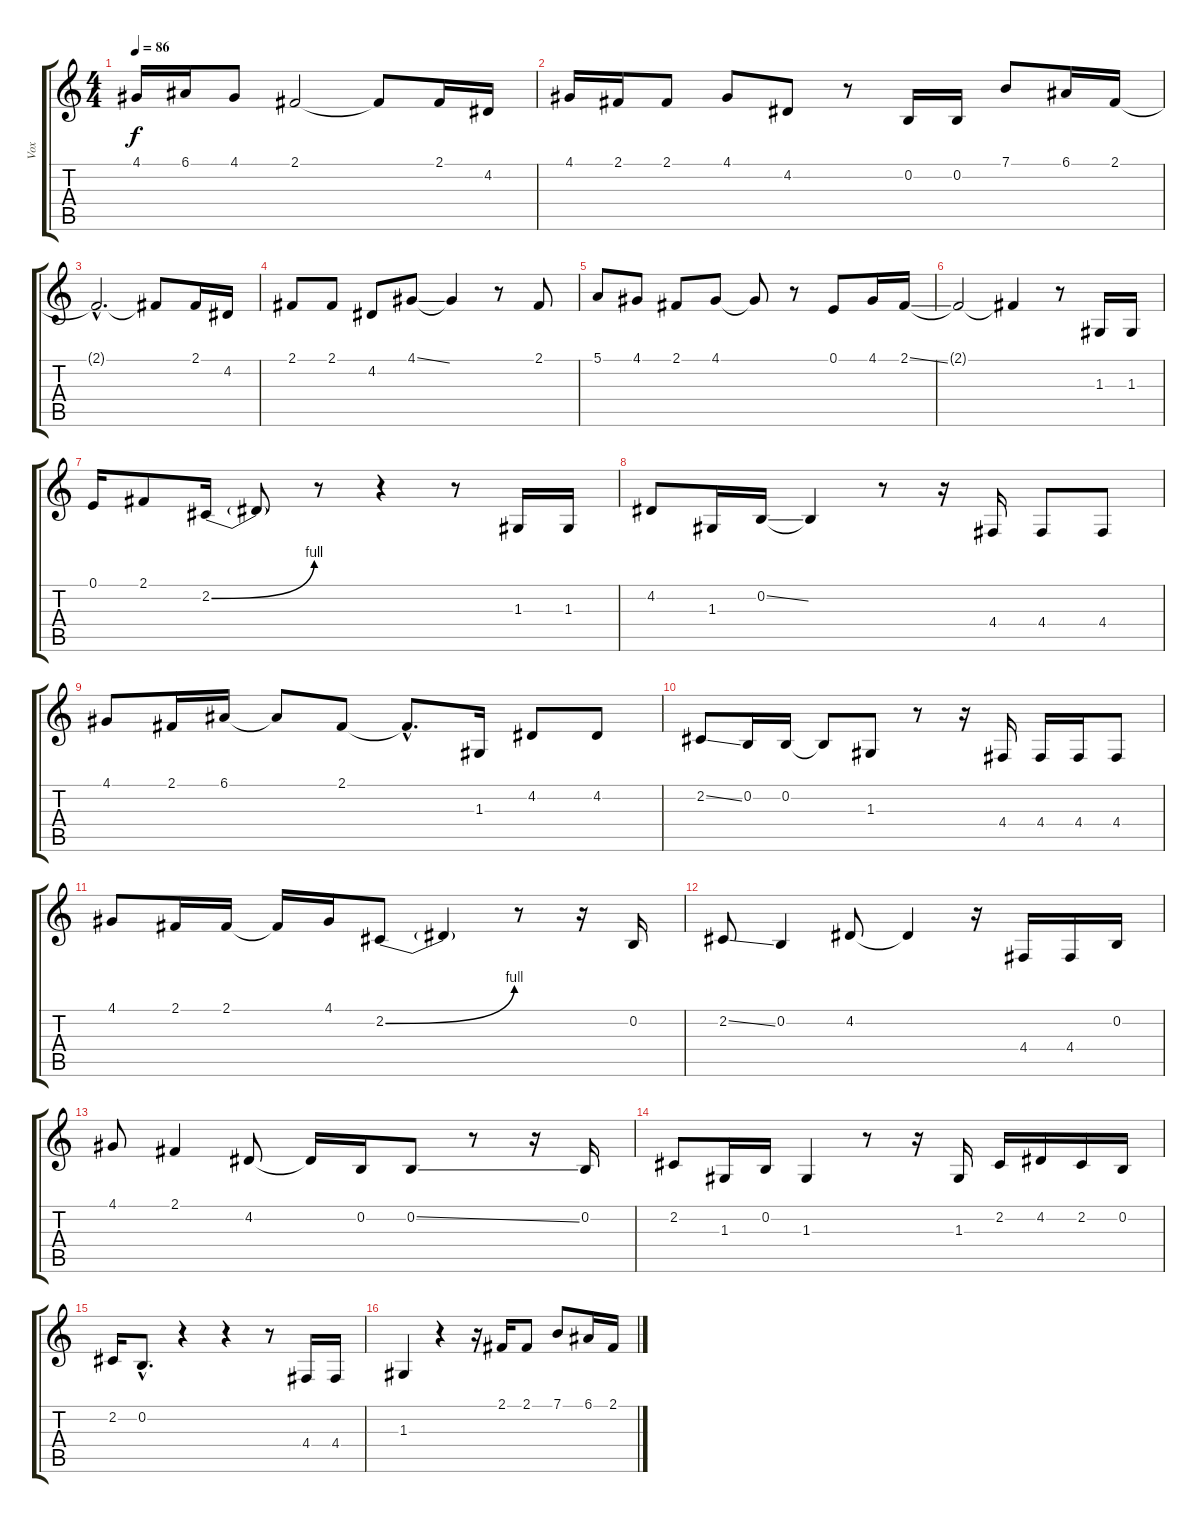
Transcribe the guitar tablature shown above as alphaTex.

\track ("Vox" "Vox") {instrument tenorsax}
\staff {score tabs}
\tuning (E4 B3 G3 D3 A2 E2) {hide}
\ts (4 4)
\tempo 86
\clef g2
\ks c
4.1.16{dy f} 6.1.16 4.1.8 2.1.2 2.1{t}.8 2.1.16 4.2.16 |
4.1.16 2.1.16 2.1.8 4.1.8 4.2.8 r.8 0.2.16 0.2.16 7.1.8 6.1.16 2.1.16 |
2.1{hac t}.2{d} 2.1{t}.8 2.1.16 4.2.16 |
2.1.8 2.1.8 4.2.8 4.1{ss}.8 4.1{t}.4 r.8 2.1.8 |
5.1.8 4.1.8 2.1.8 4.1.8 4.1{t}.8 r.8 0.1.8 4.1.16 2.1{ss}.16 |
2.1{t}.2 2.1{t}.4 r.8 1.3.16 1.3.16 |
0.1.16 2.1.8 2.2{be (bend 0 0 60 4)}.16 2.2{t}.8 r.8 r.4 r.8 1.3.16 1.3.16 |
4.2.8 1.3.16 0.2{ss}.16 0.2{t}.4 r.8 r.16 4.4.16 4.4.8 4.4.8 |
4.1.8 2.1.16 6.1.16 6.1{t}.8 2.1.8 2.1{hac t}.8{d} 1.3.16 4.2.8 4.2.8 |
2.2{ss}.8 0.2.16 0.2.16 0.2{t}.8 1.3.8 r.8 r.16 4.4.16 4.4.16 4.4.16 4.4.8 |
4.1.8 2.1.16 2.1.16 2.1{t}.16 4.1.16 2.2{be (bend 0 0 60 4)}.8 2.2{t}.4 r.8 r.16 0.2.16 |
2.2{ss}.8 0.2.4 4.2.8 4.2{t}.4 r.16 4.4.16 4.4.16 0.2.16 |
4.1.8 2.1.4 4.2.8 4.2{t}.16 0.2.16 0.2{ss}.8 r.8 r.16 0.2.16 |
2.2.8 1.3.16 0.2.16 1.3.4 r.8 r.16 1.3.16 2.2.16 4.2.16 2.2.16 0.2.16 |
2.2.16 0.2{hac}.8{d} r.4 r.4 r.8 4.4.16 4.4.16 |
1.3.4 r.4 r.16 2.1.16 2.1.8 7.1.8 6.1.16 2.1.16
